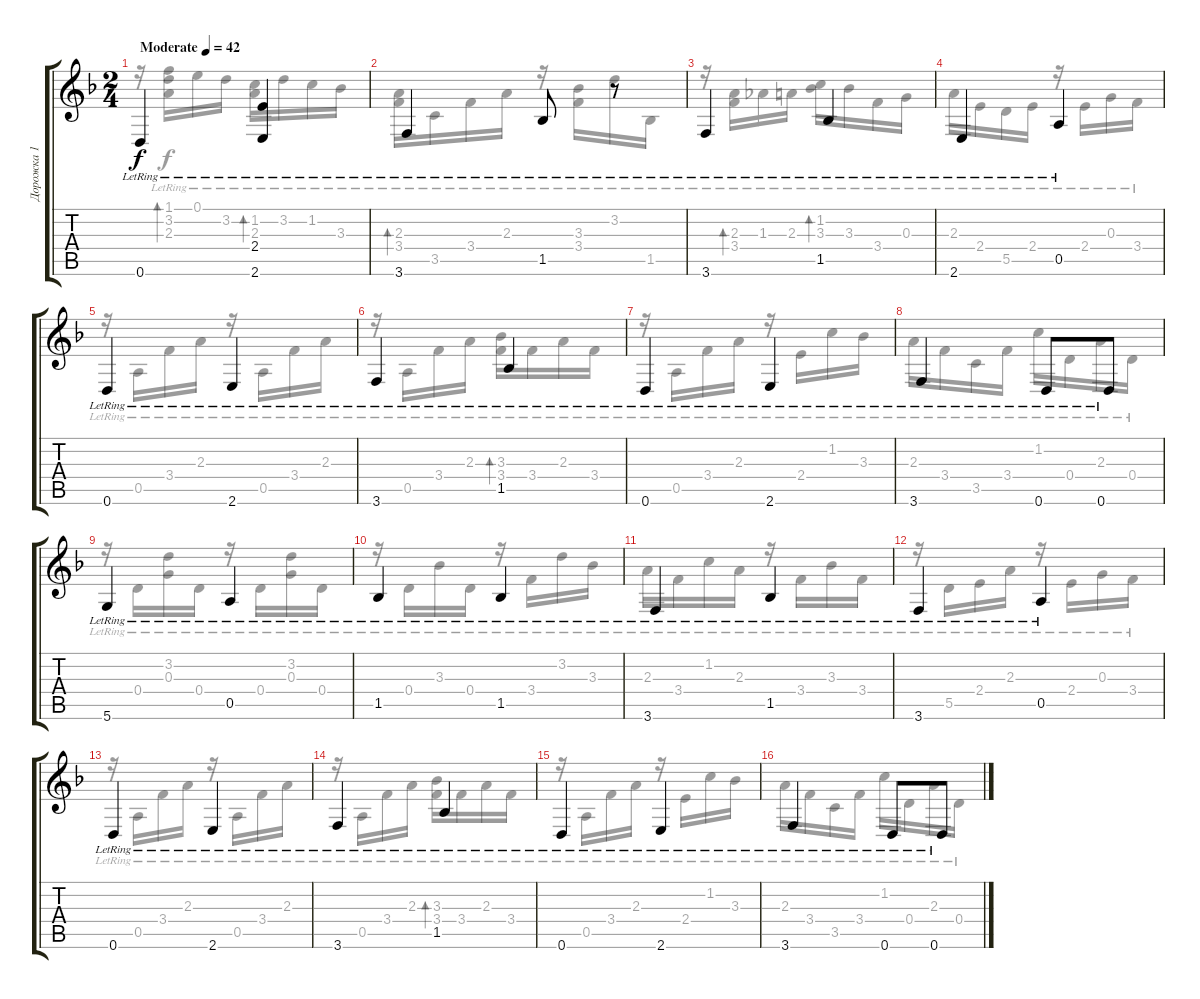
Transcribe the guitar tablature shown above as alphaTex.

\track ("Дорожка 1" "Дорожка 1") {instrument acousticguitarnylon}
\staff {score tabs}
\tuning (E4 B3 G3 D3 A2 D2) {hide}
\voice
\ts (2 4)
\tempo (42 "Moderate")
\clef g2
\ks dminor
0.6{lr}.4{dy f instrument acousticguitarnylon} (2.4{lr} 2.6{lr}).4 |
3.6{lr}.4 1.5{lr}.8 r.8 |
3.6{lr}.4 1.5{lr}.4 |
2.6{lr}.4 0.5{lr}.4 |
0.6{lr}.4 2.6{lr}.4 |
3.6{lr}.4 1.5{lr}.4 |
0.6{lr}.4 2.6{lr}.4 |
3.6{lr}.4 0.6{lr}.8 0.6{lr}.8 |
5.6{lr}.4 0.5{lr}.4 |
1.5{lr}.4 1.5{lr}.4 |
3.6{lr}.4 1.5{lr}.4 |
3.6{lr}.4 0.5{lr}.4 |
0.6{lr}.4 2.6{lr}.4 |
3.6{lr}.4 1.5{lr}.4 |
0.6{lr}.4 2.6{lr}.4 |
3.6{lr}.4 0.6{lr}.8 0.6{lr}.8
\voice
\clef g2
\ottava regular
\simile none
\ks dminor
r.16{dy f} (1.1{lr} 3.2{lr} 2.3{lr}).16{bd 480} 0.1{lr}.16 3.2{lr}.16 (1.2{lr} 2.3{lr}).16{bd 480} 3.2{lr}.16 1.2{lr}.16 3.3{lr}.16 |
(2.3{lr} 3.4{lr}).16{bd 480} 3.5{lr}.16 3.4{lr}.16 2.3{lr}.16 r.16 (3.3{lr} 3.4{lr}).16 3.2{lr}.16 1.5{lr}.16 |
r.16 (2.3{lr} 3.4{lr}).16{bd 480} 1.3{lr}.16 2.3{lr}.16 (1.2{lr} 3.3{lr}).16{bd 480} 3.3{lr}.16 3.4{lr}.16 0.3{lr}.16 |
2.3{lr}.16 2.4{lr}.16 5.5{lr}.16 2.4{lr}.16 r.16 2.4{lr}.16 0.3{lr}.16 3.4{lr}.16 |
r.16 0.5{lr}.16 3.4{lr}.16 2.3{lr}.16 r.16 0.5{lr}.16 3.4{lr}.16 2.3{lr}.16 |
r.16 0.5{lr}.16 3.4{lr}.16 2.3{lr}.16 (3.3{lr} 3.4{lr}).16{bd 480} 3.4{lr}.16 2.3{lr}.16 3.4{lr}.16 |
r.16 0.5{lr}.16 3.4{lr}.16 2.3{lr}.16 r.16 2.4{lr}.16 1.2{lr}.16 3.3{lr}.16 |
2.3{lr}.16 3.4{lr}.16 3.5{lr}.16 3.4{lr}.16 1.2{lr}.16 0.4{lr}.16 2.3{lr}.16 0.4{lr}.16 |
r.16 0.4{lr}.16 (3.2{lr} 0.3{lr}).16 0.4{lr}.16 r.16 0.4{lr}.16 (3.2{lr} 0.3{lr}).16 0.4{lr}.16 |
r.16 0.4{lr}.16 3.3{lr}.16 0.4{lr}.16 r.16 3.4{lr}.16 3.2{lr}.16 3.3{lr}.16 |
2.3{lr}.16 3.4{lr}.16 1.2{lr}.16 2.3{lr}.16 r.16 3.4{lr}.16 3.3{lr}.16 3.4{lr}.16 |
r.16 5.5{lr}.16 2.4{lr}.16 2.3{lr}.16 r.16 2.4{lr}.16 0.3{lr}.16 3.4{lr}.16 |
r.16 0.5{lr}.16 3.4{lr}.16 2.3{lr}.16 r.16 0.5{lr}.16 3.4{lr}.16 2.3{lr}.16 |
r.16 0.5{lr}.16 3.4{lr}.16 2.3{lr}.16 (3.3{lr} 3.4{lr}).16{bd 480} 3.4{lr}.16 2.3{lr}.16 3.4{lr}.16 |
r.16 0.5{lr}.16 3.4{lr}.16 2.3{lr}.16 r.16 2.4{lr}.16 1.2{lr}.16 3.3{lr}.16 |
2.3{lr}.16 3.4{lr}.16 3.5{lr}.16 3.4{lr}.16 1.2{lr}.16 0.4{lr}.16 2.3{lr}.16 0.4{lr}.16
